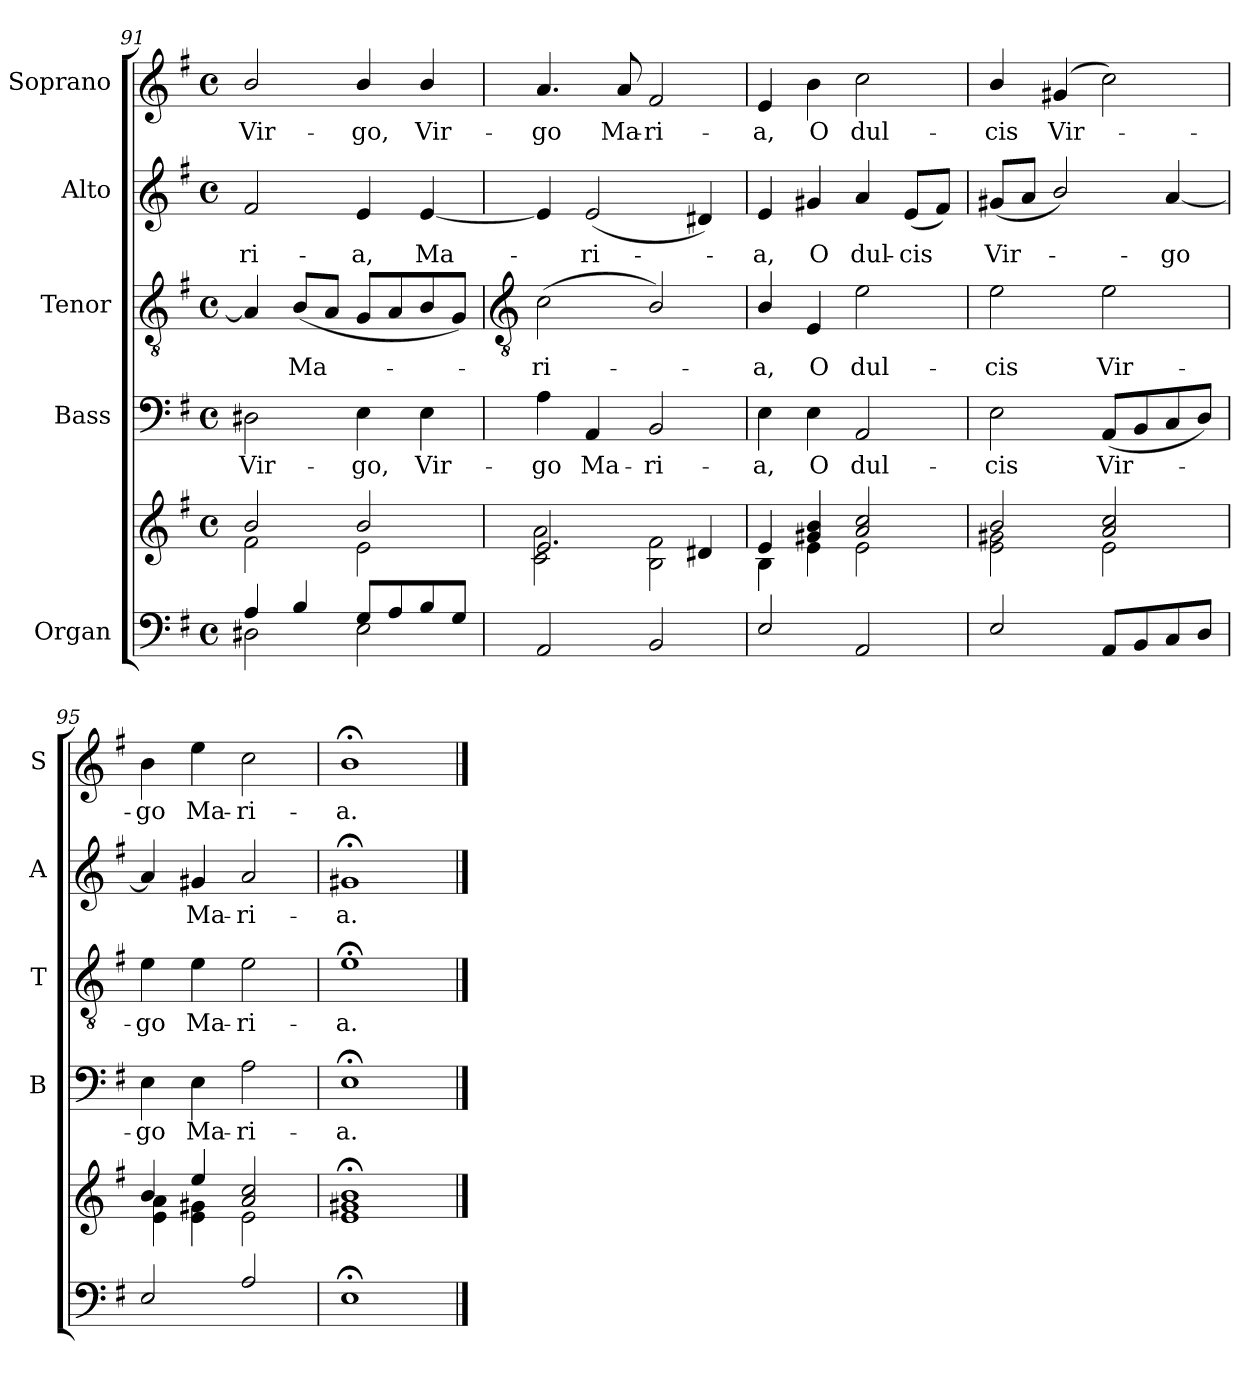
**kern	**kern	**kern	**text	**kern	**text	**kern	**text	**kern	**text
*part5	*part5	*part4	*part4	*part3	*part3	*part2	*part2	*part1	*part1
*staff6	*staff5	*staff4	*staff4	*staff3	*staff3	*staff2	*staff2	*staff1	*staff1
*I"Organ	*	*I"Bass	*	*I"Tenor	*	*I"Alto	*	*I"Soprano	*
*	*	*I'B	*	*I'T	*	*I'A	*	*I'S	*
*clefF4	*clefG2	*clefF4	*	*clefGv2	*	*clefG2	*	*clefG2	*
*k[f#]	*k[f#]	*k[f#]	*	*k[f#]	*	*k[f#]	*	*k[f#]	*
*G:	*G:	*G:	*	*G:	*	*G:	*	*G:	*
*M4/4	*M4/4	*M4/4	*	*M4/4	*	*M4/4	*	*M4/4	*
*met(c)	*met(c)	*met(c)	*	*met(c)	*	*met(c)	*	*met(c)	*
=91	=91	=91	=91	=91	=91	=91	=91	=91	=91
*^	*^	*	*	*	*	*	*	*	*
!	!	!	!	!	!LO:LY:b	!	!	!	!LO:LY:b	!	!LO:LY:b
4A/	2D#X\	2b/	2f#\	2D#X	Vir-	4A]	.	2f#	-ri-	2b/	Vir-
!	!	!	!	!	!	!	!LO:LY:b	!	!	!	!
4B/	.	.	.	.	.	(<8BL	Ma-	.	.	.	.
.	.	.	.	.	.	8AJ	.	.	.	.	.
!	!	!	!	!	!LO:LY:b	!	!	!	!LO:LY:b	!	!LO:LY:b
8G/L	2E\	2b/	2e\	4E	-go,	8GL	.	4e	-a,	4b/	-go,
8A/	.	.	.	.	.	8A	.	.	.	.	.
!	!	!	!	!	!LO:LY:b	!	!	!	!LO:LY:b	!	!LO:LY:b
8B/	.	.	.	4E	Vir-	8B	.	[4e	Ma-	4b/	Vir-
8G/J	.	.	.	.	.	8GJ)	.	.	.	.	.
!!LO:LB:g=z
=92	=92	=92	=92	=92	=92	=92	=92	=92	=92	=92	=92
*	*	*	*	*	*	*clefGv2	*	*	*	*	*
!	!	!	!	!	!LO:LY:b	!	!LO:LY:b	!	!	!	!LO:LY:b
2AA	1ryy	2.e/	2c\ 2a\	4A	-go	(<2c	ri-	4e]	.	4.a	-go
!	!	!	!	!	!LO:LY:b	!	!	!	!LO:LY:b	!	!
.	.	.	.	4AA	Ma-	.	.	(<2e	ri-	.	.
!	!	!	!	!	!	!	!	!	!	!	!LO:LY:b
.	.	.	.	.	.	.	.	.	.	8a	Ma-
!	!	!	!	!	!LO:LY:b	!	!	!	!	!	!LO:LY:b
2BB	.	.	2B\ 2f#\	2BB	-ri-	2B/)	.	.	.	2f#	-ri-
.	.	4d#X/	.	.	.	.	.	4d#X)	.	.	.
=93	=93	=93	=93	=93	=93	=93	=93	=93	=93	=93	=93
!	!	!	!	!	!LO:LY:b	!	!LO:LY:b	!	!LO:LY:b	!	!LO:LY:b
2E	1ryy	4e/	4B\	4E	-a,	4B/	a,	4e	a,	4e	-a,
!	!	!	!	!	!LO:LY:b	!	!LO:LY:b	!	!LO:LY:b	!	!LO:LY:b
.	.	4g#X/ 4b/	4e\	4E	O	4E	O	4g#X	O	4b	O
!	!	!	!	!	!LO:LY:b	!	!LO:LY:b	!	!LO:LY:b	!	!LO:LY:b
2AA	.	2a/ 2cc/	2e\	2AA	dul-	2e	dul-	4a	dul-	2cc	dul-
!	!	!	!	!	!	!	!	!	!LO:LY:b	!	!
.	.	.	.	.	.	.	.	(<8eL	-cis	.	.
.	.	.	.	.	.	.	.	8f#J)	.	.	.
=94	=94	=94	=94	=94	=94	=94	=94	=94	=94	=94	=94
!	!	!	!	!	!LO:LY:b	!	!LO:LY:b	!	!LO:LY:b	!	!LO:LY:b
2E	1ryy	2b/	2e\ 2g#X\	2E	-cis	2e	-cis	(<8g#XL	Vir-	4b/	-cis
.	.	.	.	.	.	.	.	8aJ	.	.	.
!	!	!	!	!	!	!	!	!	!	!	!LO:LY:b
.	.	.	.	.	.	.	.	2b/)	.	(<4g#X	Vir-
!	!	!	!	!	!LO:LY:b	!	!LO:LY:b	!	!	!	!
8AAL	.	2a/ 2cc/	2e\	(<8AAL	Vir-	2e	Vir-	.	.	2cc)	.
8BB	.	.	.	8BB	.	.	.	.	.	.	.
!	!	!	!	!	!	!	!	!	!LO:LY:b	!	!
8C	.	.	.	8C	.	.	.	[4a	go	.	.
8DJ	.	.	.	8DJ)	.	.	.	.	.	.	.
=95	=95	=95	=95	=95	=95	=95	=95	=95	=95	=95	=95
!	!	!	!	!	!LO:LY:b	!	!LO:LY:b	!	!	!	!LO:LY:b
2E	1ryy	4b/	4e\ 4a\	4E	go	4e	-go	4a]	.	4b	go
!	!	!	!	!	!LO:LY:b	!	!LO:LY:b	!	!LO:LY:b	!	!LO:LY:b
.	.	4ee/	4e\ 4g#X\	4E	Ma-	4e	Ma-	4g#X	Ma-	4ee	Ma-
!	!	!	!	!	!LO:LY:b	!	!LO:LY:b	!	!LO:LY:b	!	!LO:LY:b
2A	.	2a/ 2cc/	2e\	2A	-ri-	2e	-ri-	2a	-ri-	2cc	-ri-
=96	=96	=96	=96	=96	=96	=96	=96	=96	=96	=96	=96
!	!	!	!	!	!LO:LY:b	!	!LO:LY:b	!	!LO:LY:b	!	!LO:LY:b
1E;	1ryy	1b;</	1e\ 1g#X\	1E;<	-a.	1e;<	-a.	1g#X;<	-a.	1b;<	-a.
*v	*v	*	*	*	*	*	*	*	*	*	*
*	*v	*v	*	*	*	*	*	*	*	*
==	==	==	==	==	==	==	==	==	==
*-	*-	*-	*-	*-	*-	*-	*-	*-	*-
